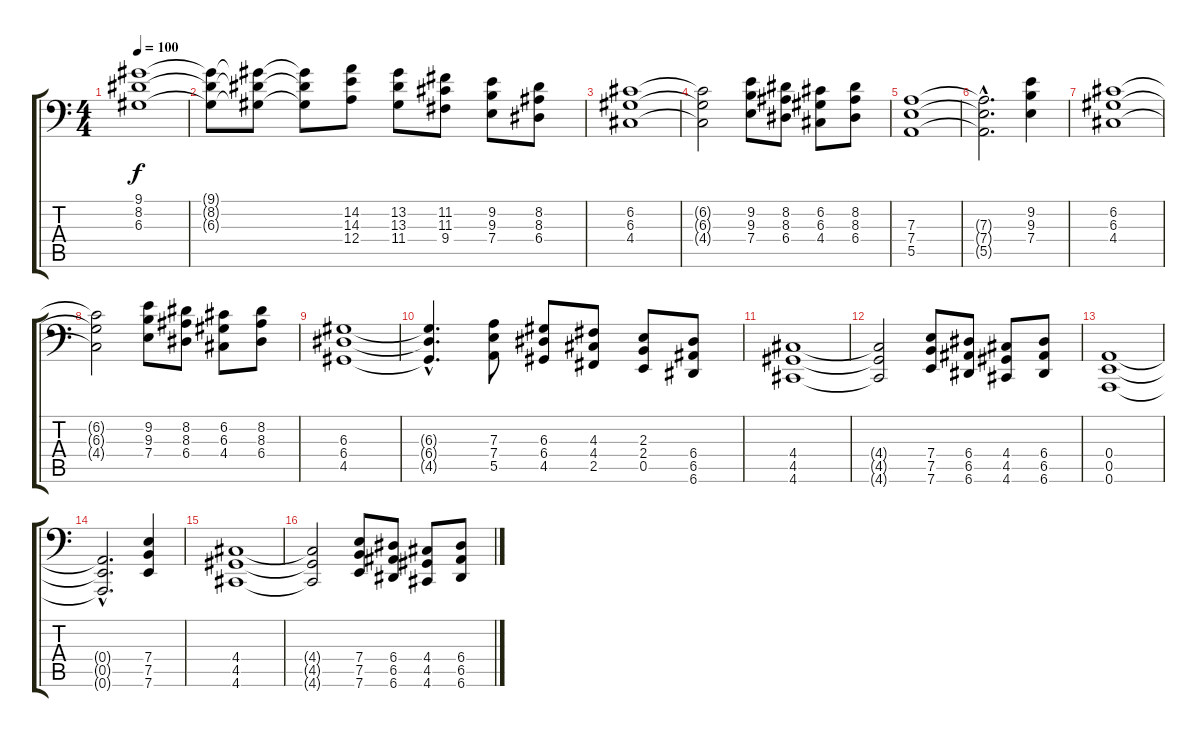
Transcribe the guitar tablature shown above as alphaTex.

\track "" {instrument stringensemble1}
\staff {score tabs}
\tuning (B3 G3 D3 A2 E2 A1) {hide}
\ts (4 4)
\tempo 100
\clef f4
\ks c
(9.1 8.2 6.3).1{dy f} |
(9.1{t} 8.2{t} 6.3{t}).8 (9.1{t} 8.2{t} 6.3{t}).8 (9.1{t} 8.2{t} 6.3{t}).8 (14.2 14.3 12.4).8 (13.2 13.3 11.4).8 (11.2 11.3 9.4).8 (9.2 9.3 7.4).8 (8.2 8.3 6.4).8 |
(6.2 6.3 4.4).1 |
(6.2{t} 6.3{t} 4.4{t}).2 (9.2 9.3 7.4).8 (8.2 8.3 6.4).8 (6.2 6.3 4.4).8 (8.2 8.3 6.4).8 |
(7.3 7.4 5.5).1 |
(7.3{hac t} 7.4{hac t} 5.5{hac t}).2{d} (9.2 9.3 7.4).4 |
(6.2 6.3 4.4).1 |
(6.2{t} 6.3{t} 4.4{t}).2 (9.2 9.3 7.4).8 (8.2 8.3 6.4).8 (6.2 6.3 4.4).8 (8.2 8.3 6.4).8 |
(6.3 6.4 4.5).1 |
(6.3{hac t} 6.4{hac t} 4.5{hac t}).4{d} (7.3 7.4 5.5).8 (6.3 6.4 4.5).8 (4.3 4.4 2.5).8 (2.3 2.4 0.5).8 (6.4 6.5 6.6).8 |
(4.4 4.5 4.6).1 |
(4.4{t} 4.5{t} 4.6{t}).2 (7.4 7.5 7.6).8 (6.4 6.5 6.6).8 (4.4 4.5 4.6).8 (6.4 6.5 6.6).8 |
(0.4 0.5 0.6).1 |
(0.4{hac t} 0.5{hac t} 0.6{hac t}).2{d} (7.4 7.5 7.6).4 |
(4.4 4.5 4.6).1 |
(4.4{t} 4.5{t} 4.6{t}).2 (7.4 7.5 7.6).8 (6.4 6.5 6.6).8 (4.4 4.5 4.6).8 (6.4 6.5 6.6).8
